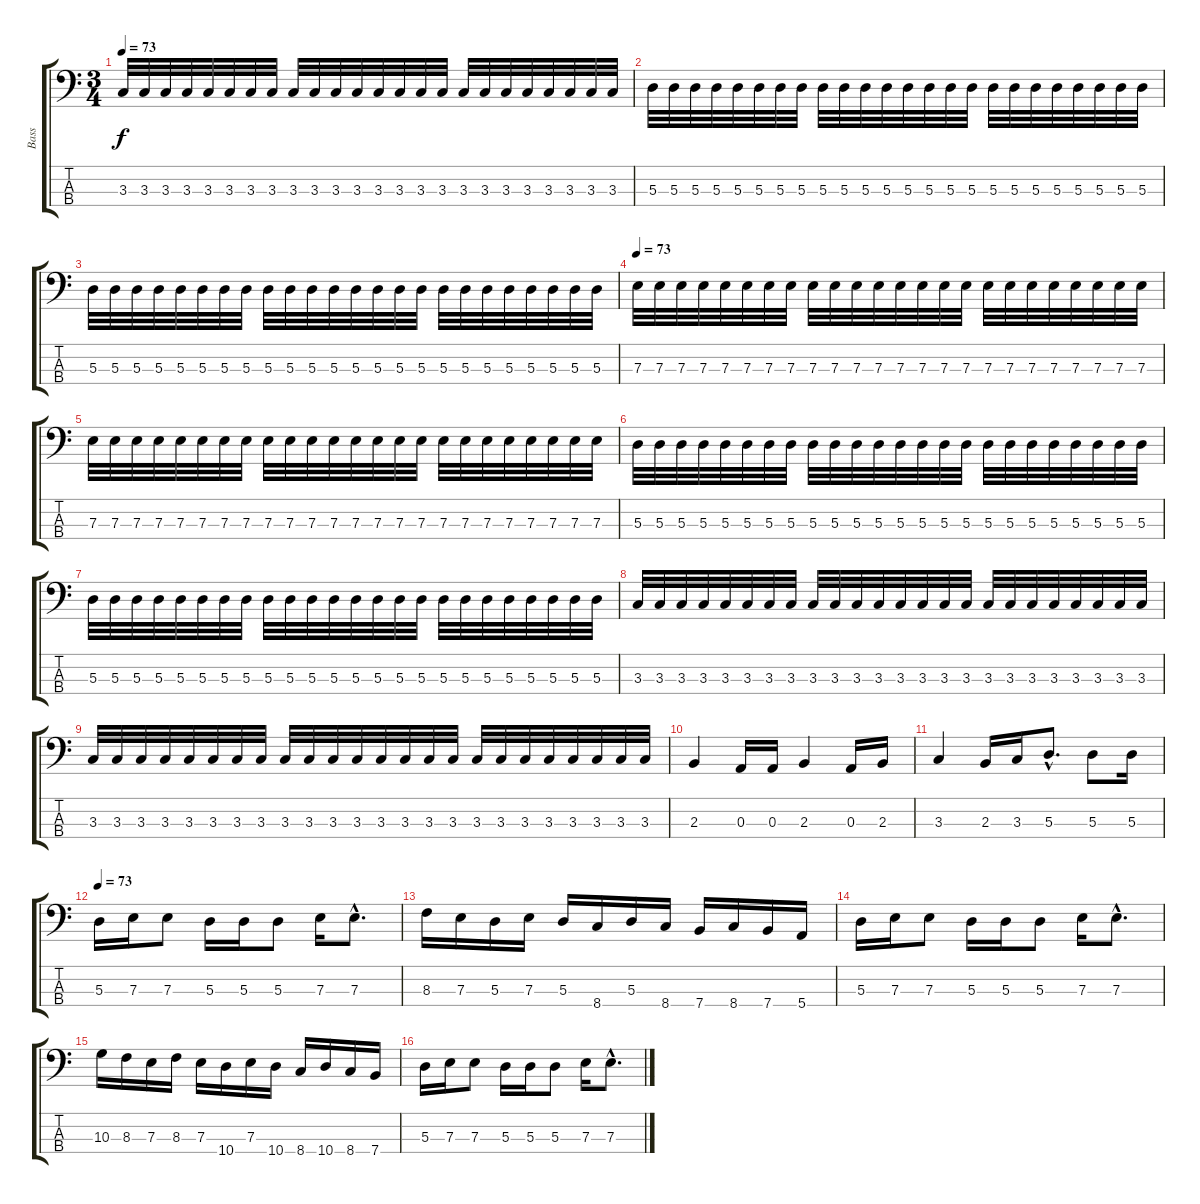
\track ("Bass" "Bass") {instrument electricbassfinger}
\staff {score tabs}
\tuning (G2 D2 A1 E1) {hide}
\ts (3 4)
\tempo 73
\clef f4
\ks c
3.3.32{dy f} 3.3.32 3.3.32 3.3.32 3.3.32 3.3.32 3.3.32 3.3.32 3.3.32 3.3.32 3.3.32 3.3.32 3.3.32 3.3.32 3.3.32 3.3.32 3.3.32 3.3.32 3.3.32 3.3.32 3.3.32 3.3.32 3.3.32 3.3.32 |
5.3.32 5.3.32 5.3.32 5.3.32 5.3.32 5.3.32 5.3.32 5.3.32 5.3.32 5.3.32 5.3.32 5.3.32 5.3.32 5.3.32 5.3.32 5.3.32 5.3.32 5.3.32 5.3.32 5.3.32 5.3.32 5.3.32 5.3.32 5.3.32 |
5.3.32 5.3.32 5.3.32 5.3.32 5.3.32 5.3.32 5.3.32 5.3.32 5.3.32 5.3.32 5.3.32 5.3.32 5.3.32 5.3.32 5.3.32 5.3.32 5.3.32 5.3.32 5.3.32 5.3.32 5.3.32 5.3.32 5.3.32 5.3.32 |
\tempo 73
7.3.32 7.3.32 7.3.32 7.3.32 7.3.32 7.3.32 7.3.32 7.3.32 7.3.32 7.3.32 7.3.32 7.3.32 7.3.32 7.3.32 7.3.32 7.3.32 7.3.32 7.3.32 7.3.32 7.3.32 7.3.32 7.3.32 7.3.32 7.3.32 |
7.3.32 7.3.32 7.3.32 7.3.32 7.3.32 7.3.32 7.3.32 7.3.32 7.3.32 7.3.32 7.3.32 7.3.32 7.3.32 7.3.32 7.3.32 7.3.32 7.3.32 7.3.32 7.3.32 7.3.32 7.3.32 7.3.32 7.3.32 7.3.32 |
5.3.32 5.3.32 5.3.32 5.3.32 5.3.32 5.3.32 5.3.32 5.3.32 5.3.32 5.3.32 5.3.32 5.3.32 5.3.32 5.3.32 5.3.32 5.3.32 5.3.32 5.3.32 5.3.32 5.3.32 5.3.32 5.3.32 5.3.32 5.3.32 |
5.3.32 5.3.32 5.3.32 5.3.32 5.3.32 5.3.32 5.3.32 5.3.32 5.3.32 5.3.32 5.3.32 5.3.32 5.3.32 5.3.32 5.3.32 5.3.32 5.3.32 5.3.32 5.3.32 5.3.32 5.3.32 5.3.32 5.3.32 5.3.32 |
3.3.32 3.3.32 3.3.32 3.3.32 3.3.32 3.3.32 3.3.32 3.3.32 3.3.32 3.3.32 3.3.32 3.3.32 3.3.32 3.3.32 3.3.32 3.3.32 3.3.32 3.3.32 3.3.32 3.3.32 3.3.32 3.3.32 3.3.32 3.3.32 |
3.3.32 3.3.32 3.3.32 3.3.32 3.3.32 3.3.32 3.3.32 3.3.32 3.3.32 3.3.32 3.3.32 3.3.32 3.3.32 3.3.32 3.3.32 3.3.32 3.3.32 3.3.32 3.3.32 3.3.32 3.3.32 3.3.32 3.3.32 3.3.32 |
2.3.4 0.3.16 0.3.16 2.3.4 0.3.16 2.3.16 |
3.3.4 2.3.16 3.3.16 5.3{hac}.8{d} 5.3.8 5.3.16 |
\tempo 73
5.3.16 7.3.16 7.3.8 5.3.16 5.3.16 5.3.8 7.3.16 7.3{hac}.8{d} |
8.3.16 7.3.16 5.3.16 7.3.16 5.3.16 8.4.16 5.3.16 8.4.16 7.4.16 8.4.16 7.4.16 5.4.16 |
5.3.16 7.3.16 7.3.8 5.3.16 5.3.16 5.3.8 7.3.16 7.3{hac}.8{d} |
10.3.16 8.3.16 7.3.16 8.3.16 7.3.16 10.4.16 7.3.16 10.4.16 8.4.16 10.4.16 8.4.16 7.4.16 |
5.3.16 7.3.16 7.3.8 5.3.16 5.3.16 5.3.8 7.3.16 7.3{hac}.8{d}
